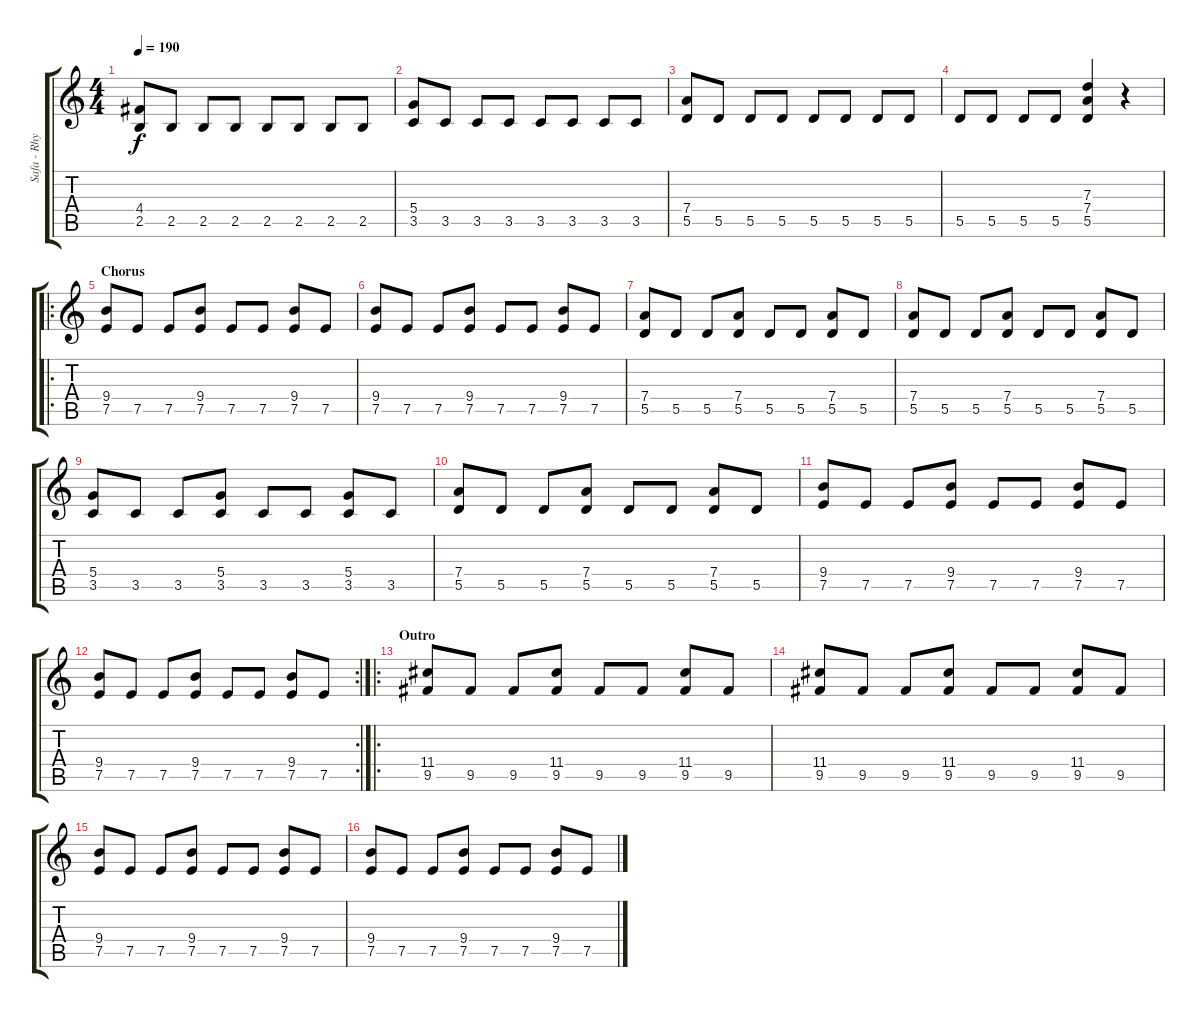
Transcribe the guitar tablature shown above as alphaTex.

\track ("Safa - Rhythm" "Safa - Rhy") {instrument distortionguitar}
\staff {score tabs}
\tuning (E4 B3 G3 D3 A2 E2) {hide}
\ts (4 4)
\tempo 190
\clef g2
\ks c
(4.4 2.5).8{dy f} 2.5.8 2.5.8 2.5.8 2.5.8 2.5.8 2.5.8 2.5.8 |
(5.4 3.5).8 3.5.8 3.5.8 3.5.8 3.5.8 3.5.8 3.5.8 3.5.8 |
(7.4 5.5).8 5.5.8 5.5.8 5.5.8 5.5.8 5.5.8 5.5.8 5.5.8 |
5.5.8 5.5.8 5.5.8 5.5.8 (7.3 7.4 5.5).4 r.4 |
\ro
\section ("" "Chorus")
(9.4 7.5).8 7.5.8 7.5.8 (9.4 7.5).8 7.5.8 7.5.8 (9.4 7.5).8 7.5.8 |
(9.4 7.5).8 7.5.8 7.5.8 (9.4 7.5).8 7.5.8 7.5.8 (9.4 7.5).8 7.5.8 |
(7.4 5.5).8 5.5.8 5.5.8 (7.4 5.5).8 5.5.8 5.5.8 (7.4 5.5).8 5.5.8 |
(7.4 5.5).8 5.5.8 5.5.8 (7.4 5.5).8 5.5.8 5.5.8 (7.4 5.5).8 5.5.8 |
(5.4 3.5).8 3.5.8 3.5.8 (5.4 3.5).8 3.5.8 3.5.8 (5.4 3.5).8 3.5.8 |
(7.4 5.5).8 5.5.8 5.5.8 (7.4 5.5).8 5.5.8 5.5.8 (7.4 5.5).8 5.5.8 |
(9.4 7.5).8 7.5.8 7.5.8 (9.4 7.5).8 7.5.8 7.5.8 (9.4 7.5).8 7.5.8 |
\rc 2
(9.4 7.5).8 7.5.8 7.5.8 (9.4 7.5).8 7.5.8 7.5.8 (9.4 7.5).8 7.5.8 |
\ro
\section ("" "Outro")
(11.4 9.5).8 9.5.8 9.5.8 (11.4 9.5).8 9.5.8 9.5.8 (11.4 9.5).8 9.5.8 |
(11.4 9.5).8 9.5.8 9.5.8 (11.4 9.5).8 9.5.8 9.5.8 (11.4 9.5).8 9.5.8 |
(9.4 7.5).8 7.5.8 7.5.8 (9.4 7.5).8 7.5.8 7.5.8 (9.4 7.5).8 7.5.8 |
(9.4 7.5).8 7.5.8 7.5.8 (9.4 7.5).8 7.5.8 7.5.8 (9.4 7.5).8 7.5.8
